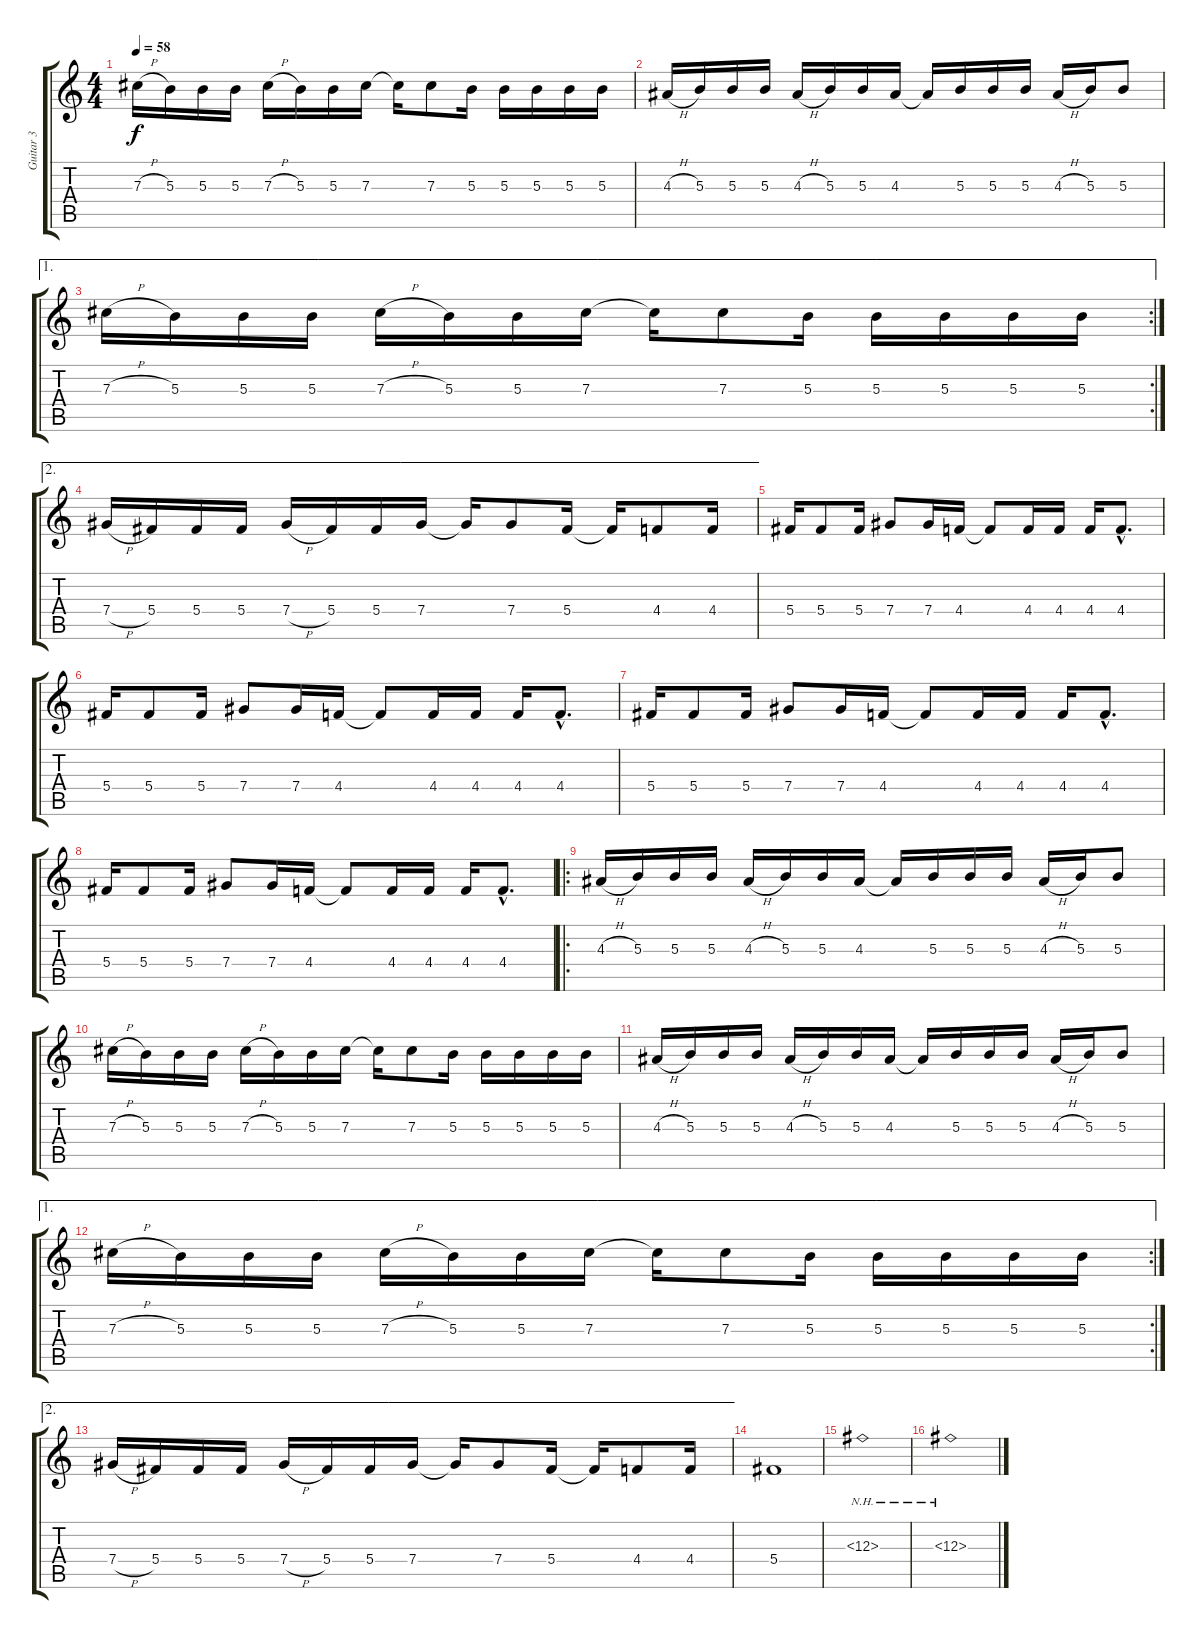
\track ("Guitar 3" "Guitar 3") {instrument distortionguitar}
\staff {score tabs}
\tuning (Eb4 Bb3 Gb3 Db3 Ab2 Eb2) {hide}
\ts (4 4)
\tempo 58
\clef g2
\ks c
7.3{h}.16{dy f} 5.3.16 5.3.16 5.3.16 7.3{h}.16 5.3.16 5.3.16 7.3.16 7.3{t}.16 7.3.8 5.3.16 5.3.16 5.3.16 5.3.16 5.3.16 |
4.3{h}.16 5.3.16 5.3.16 5.3.16 4.3{h}.16 5.3.16 5.3.16 4.3.16 4.3{t}.16 5.3.16 5.3.16 5.3.16 4.3{h}.16 5.3.16 5.3.8 |
\ae 1
\rc 2
7.3{h}.16 5.3.16 5.3.16 5.3.16 7.3{h}.16 5.3.16 5.3.16 7.3.16 7.3{t}.16 7.3.8 5.3.16 5.3.16 5.3.16 5.3.16 5.3.16 |
\ae 2
7.4{h}.16 5.4.16 5.4.16 5.4.16 7.4{h}.16 5.4.16 5.4.16 7.4.16 7.4{t}.16 7.4.8 5.4.16 5.4{t}.16 4.4.8 4.4.16 |
5.4.16 5.4.8 5.4.16 7.4.8 7.4.16 4.4.16 4.4{t}.8 4.4.16 4.4.16 4.4.16 4.4{hac}.8{d} |
5.4.16 5.4.8 5.4.16 7.4.8 7.4.16 4.4.16 4.4{t}.8 4.4.16 4.4.16 4.4.16 4.4{hac}.8{d} |
5.4.16 5.4.8 5.4.16 7.4.8 7.4.16 4.4.16 4.4{t}.8 4.4.16 4.4.16 4.4.16 4.4{hac}.8{d} |
5.4.16 5.4.8 5.4.16 7.4.8 7.4.16 4.4.16 4.4{t}.8 4.4.16 4.4.16 4.4.16 4.4{hac}.8{d} |
\ro
4.3{h}.16 5.3.16 5.3.16 5.3.16 4.3{h}.16 5.3.16 5.3.16 4.3.16 4.3{t}.16 5.3.16 5.3.16 5.3.16 4.3{h}.16 5.3.16 5.3.8 |
7.3{h}.16 5.3.16 5.3.16 5.3.16 7.3{h}.16 5.3.16 5.3.16 7.3.16 7.3{t}.16 7.3.8 5.3.16 5.3.16 5.3.16 5.3.16 5.3.16 |
4.3{h}.16 5.3.16 5.3.16 5.3.16 4.3{h}.16 5.3.16 5.3.16 4.3.16 4.3{t}.16 5.3.16 5.3.16 5.3.16 4.3{h}.16 5.3.16 5.3.8 |
\ae 1
\rc 2
7.3{h}.16 5.3.16 5.3.16 5.3.16 7.3{h}.16 5.3.16 5.3.16 7.3.16 7.3{t}.16 7.3.8 5.3.16 5.3.16 5.3.16 5.3.16 5.3.16 |
\ae 2
7.4{h}.16 5.4.16 5.4.16 5.4.16 7.4{h}.16 5.4.16 5.4.16 7.4.16 7.4{t}.16 7.4.8 5.4.16 5.4{t}.16 4.4.8 4.4.16 |
5.4.1 |
12.3{nh}.1 |
12.3{nh}.1
